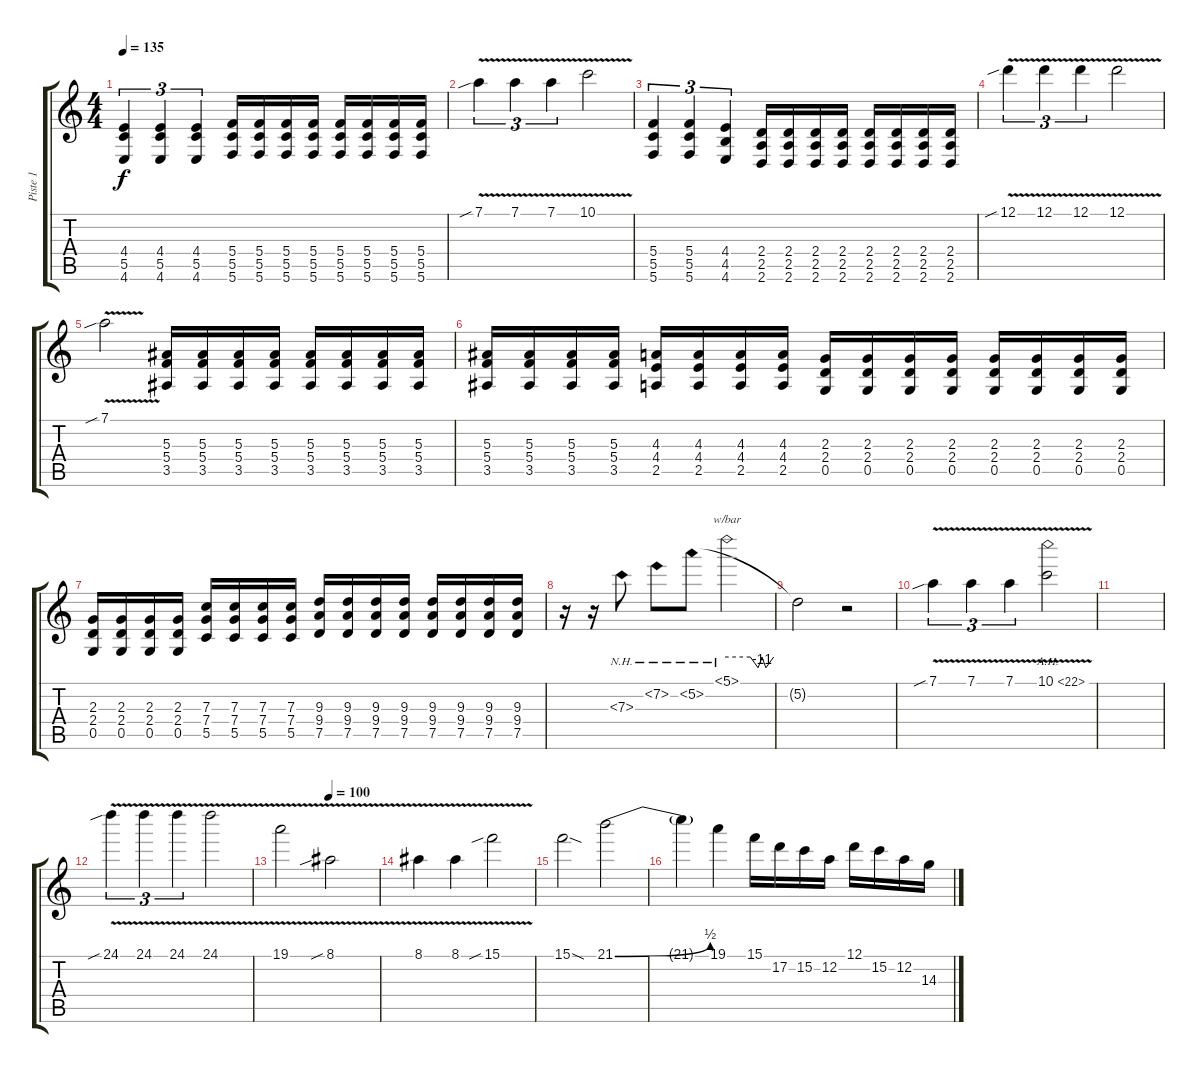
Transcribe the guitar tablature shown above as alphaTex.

\track ("Piste 1" "Piste 1") {instrument overdrivenguitar}
\staff {score tabs}
\tuning (D4 A3 F3 C3 G2 C2) {hide}
\ts (4 4)
\tempo 135
\clef g2
\ks c
(4.4 5.5 4.6).4{tu (3 2) dy f volume 14} (4.4 5.5 4.6).4{tu (3 2)} (4.4 5.5 4.6).4{tu (3 2)} (5.4 5.5 5.6).16 (5.4 5.5 5.6).16 (5.4 5.5 5.6).16 (5.4 5.5 5.6).16 (5.4 5.5 5.6).16 (5.4 5.5 5.6).16 (5.4 5.5 5.6).16 (5.4 5.5 5.6).16 |
7.1{v sib}.4{tu (3 2)} 7.1{v}.4{tu (3 2)} 7.1{v}.4{tu (3 2)} 10.1{v}.2 |
(5.4 5.5 5.6).4{tu (3 2)} (5.4 5.5 5.6).4{tu (3 2)} (4.4 4.5 4.6).4{tu (3 2)} (2.4 2.5 2.6).16 (2.4 2.5 2.6).16 (2.4 2.5 2.6).16 (2.4 2.5 2.6).16 (2.4 2.5 2.6).16 (2.4 2.5 2.6).16 (2.4 2.5 2.6).16 (2.4 2.5 2.6).16 |
12.1{v sib}.4{tu (3 2)} 12.1{v}.4{tu (3 2)} 12.1{v}.4{tu (3 2)} 12.1{v}.2 |
7.1{v sib}.2 (5.3 5.4 3.5).16 (5.3 5.4 3.5).16 (5.3 5.4 3.5).16 (5.3 5.4 3.5).16 (5.3 5.4 3.5).16 (5.3 5.4 3.5).16 (5.3 5.4 3.5).16 (5.3 5.4 3.5).16 |
(5.3 5.4 3.5).16 (5.3 5.4 3.5).16 (5.3 5.4 3.5).16 (5.3 5.4 3.5).16 (4.3 4.4 2.5).16 (4.3 4.4 2.5).16 (4.3 4.4 2.5).16 (4.3 4.4 2.5).16 (2.3 2.4 0.5).16 (2.3 2.4 0.5).16 (2.3 2.4 0.5).16 (2.3 2.4 0.5).16 (2.3 2.4 0.5).16 (2.3 2.4 0.5).16 (2.3 2.4 0.5).16 (2.3 2.4 0.5).16 |
(2.3 2.4 0.5).16 (2.3 2.4 0.5).16 (2.3 2.4 0.5).16 (2.3 2.4 0.5).16 (7.3 7.4 5.5).16 (7.3 7.4 5.5).16 (7.3 7.4 5.5).16 (7.3 7.4 5.5).16 (9.3 9.4 7.5).16 (9.3 9.4 7.5).16 (9.3 9.4 7.5).16 (9.3 9.4 7.5).16 (9.3 9.4 7.5).16 (9.3 9.4 7.5).16 (9.3 9.4 7.5).16 (9.3 9.4 7.5).16 |
r.16 r.16 7.3{nh}.8 7.2{nh}.8 5.2{nh}.8 5.1{nh}.2{tbe (custom default 0 0 30 0 40 -4 45 0 50 -4 60 0)} |
5.2{t}.2 r.2 |
7.1{v sib}.4{tu (3 2)} 7.1{v}.4{tu (3 2)} 7.1{v}.4{tu (3 2)} 10.1{ah 12 v}.2 |
|
24.1{v sib}.4{tu (3 2)} 24.1{v}.4{tu (3 2)} 24.1{v}.4{tu (3 2)} 24.1{v}.2 |
\tempo (100 0.5)
19.1{v}.2 8.1{v sib}.2 |
8.1{v}.4 8.1{v}.4 15.1{v sib}.2 |
15.1{sod}.2 21.1{be (bend 0 0 60 2)}.2 |
21.1{t}.4 19.1.4 15.1.16 17.2.16 15.2.16 12.2.16 12.1.16 15.2.16 12.2.16 14.3.16
